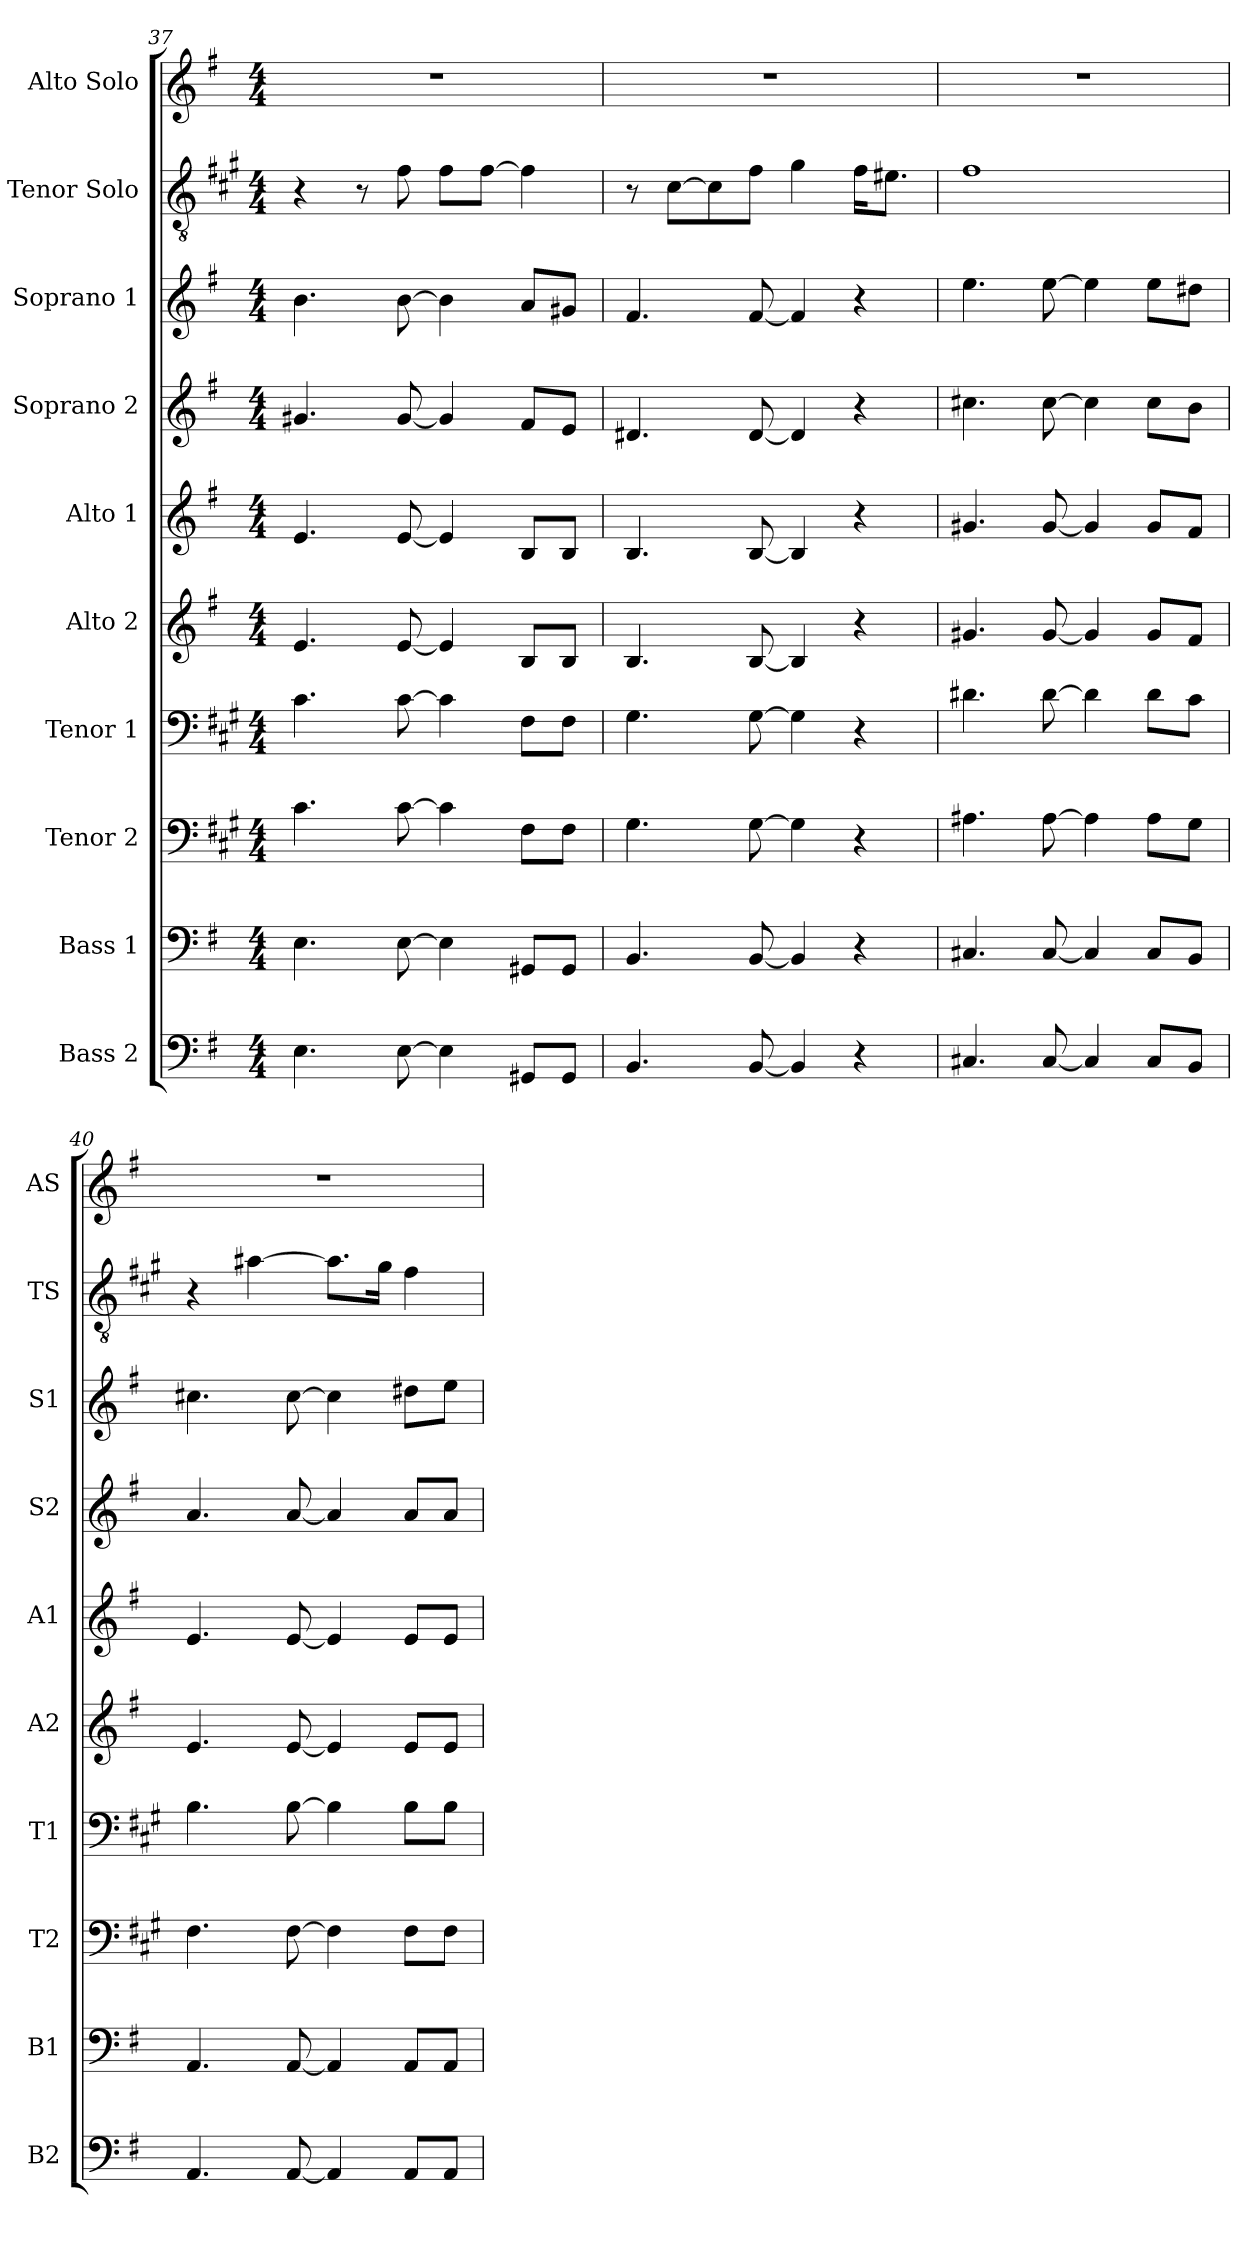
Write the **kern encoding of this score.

**kern	**kern	**kern	**kern	**kern	**kern	**kern	**kern	**kern	**kern
*part10	*part9	*part8	*part7	*part6	*part5	*part4	*part3	*part2	*part1
*staff10	*staff9	*staff8	*staff7	*staff6	*staff5	*staff4	*staff3	*staff2	*staff1
*I"Bass 2	*I"Bass 1	*I"Tenor 2	*I"Tenor 1	*I"Alto 2	*I"Alto 1	*I"Soprano 2	*I"Soprano 1	*I"Tenor Solo	*I"Alto Solo
*I'B2	*I'B1	*I'T2	*I'T1	*I'A2	*I'A1	*I'S2	*I'S1	*I'TS	*I'AS
*clefF4	*clefF4	*clefF4	*clefF4	*clefG2	*clefG2	*clefG2	*clefG2	*clefGv2	*clefG2
*	*	*ITrd1c2	*ITrd1c2	*	*	*	*	*ITrd1c2	*
*k[f#]	*k[f#]	*k[f#]	*k[f#]	*k[f#]	*k[f#]	*k[f#]	*k[f#]	*k[f#]	*k[f#]
*M4/4	*M4/4	*M4/4	*M4/4	*M4/4	*M4/4	*M4/4	*M4/4	*M4/4	*M4/4
=37	=37	=37	=37	=37	=37	=37	=37	=37	=37
4.E\	4.E\	4.B\	4.B\	4.e/	4.e/	4.g#X/	4.b\	4r	1r
.	.	.	.	.	.	.	.	8r	.
[8E\	[8E\	[8B\	[8B\	[8e/	[8e/	[8g#/	[8b\	8e\	.
4E\]	4E\]	4B\]	4B\]	4e/]	4e/]	4g#/]	4b\]	8e\L	.
.	.	.	.	.	.	.	.	[8e\J	.
8GG#X/L	8GG#X/L	8E\L	8E\L	8B/L	8B/L	8f#/L	8a/L	4e\]	.
8GG#/J	8GG#/J	8E\J	8E\J	8B/J	8B/J	8e/J	8g#X/J	.	.
!!LO:PB:g=z
=38	=38	=38	=38	=38	=38	=38	=38	=38	=38
4.BB/	4.BB/	4.F#\	4.F#\	4.B/	4.B/	4.d#X/	4.f#/	8r	1r
.	.	.	.	.	.	.	.	[8B\L	.
.	.	.	.	.	.	.	.	8B\]	.
[8BB/	[8BB/	[8F#\	[8F#\	[8B/	[8B/	[8d#/	[8f#/	8e\J	.
4BB/]	4BB/]	4F#\]	4F#\]	4B/]	4B/]	4d#/]	4f#/]	4f#\	.
4r	4r	4r	4r	4r	4r	4r	4r	16e\KL	.
.	.	.	.	.	.	.	.	8.d#X\J	.
=39	=39	=39	=39	=39	=39	=39	=39	=39	=39
4.C#X/	4.C#X/	4.G#X\	4.c#X\	4.g#X/	4.g#X/	4.cc#X\	4.ee\	1e	1r
[8C#/	[8C#/	[8G#\	[8c#\	[8g#/	[8g#/	[8cc#\	[8ee\	.	.
4C#/]	4C#/]	4G#\]	4c#\]	4g#/]	4g#/]	4cc#\]	4ee\]	.	.
8C#/L	8C#/L	8G#\L	8c#\L	8g#/L	8g#/L	8cc#\L	8ee\L	.	.
8BB/J	8BB/J	8F#\J	8B\J	8f#/J	8f#/J	8b\J	8dd#X\J	.	.
=40	=40	=40	=40	=40	=40	=40	=40	=40	=40
4.AA/	4.AA/	4.E\	4.A\	4.e/	4.e/	4.a/	4.cc#X\	4r	1r
.	.	.	.	.	.	.	.	[4g#X\	.
[8AA/	[8AA/	[8E\	[8A\	[8e/	[8e/	[8a/	[8cc#\	.	.
4AA/]	4AA/]	4E\]	4A\]	4e/]	4e/]	4a/]	4cc#\]	8.g#\L]	.
.	.	.	.	.	.	.	.	16f#\Jk	.
8AA/L	8AA/L	8E\L	8A\L	8e/L	8e/L	8a/L	8dd#X\L	4e\	.
8AA/J	8AA/J	8E\J	8A\J	8e/J	8e/J	8a/J	8ee\J	.	.
=	=	=	=	=	=	=	=	=	=
*-	*-	*-	*-	*-	*-	*-	*-	*-	*-
